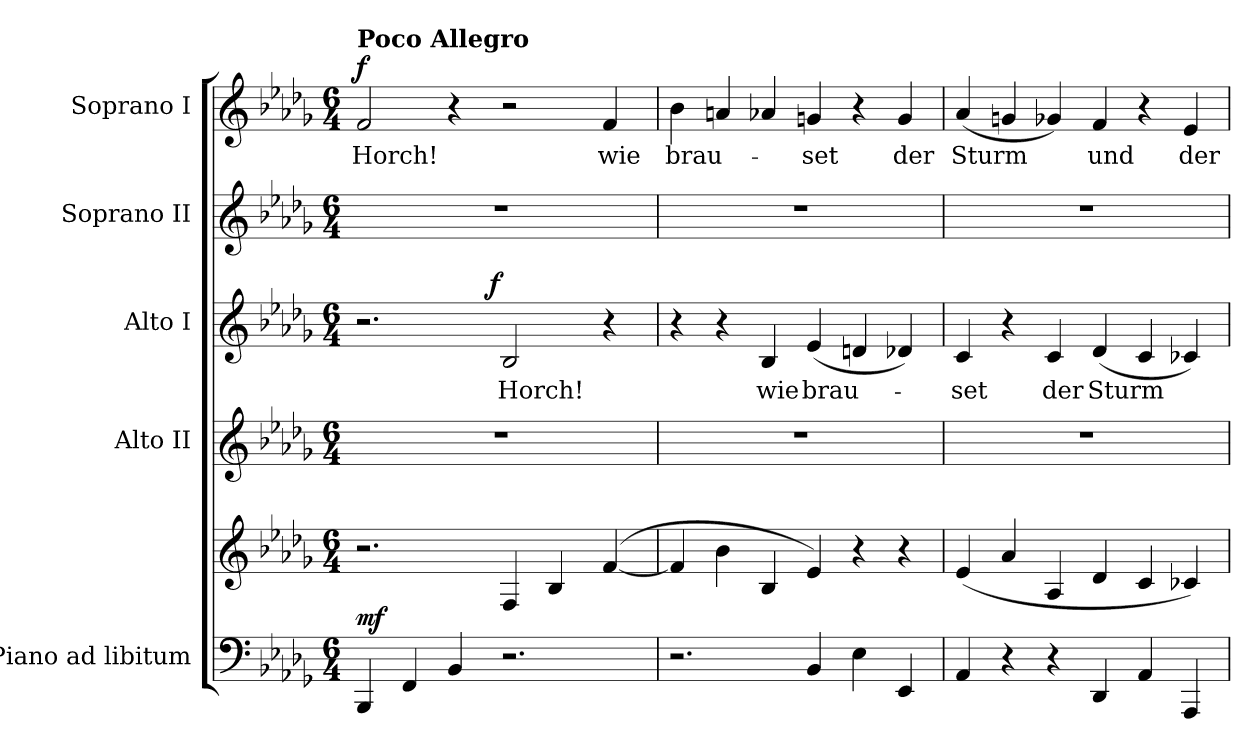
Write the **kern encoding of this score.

**kern	**kern	**dynam	**kern	**kern	**text	**dynam	**kern	**kern	**text	**dynam
*part5	*part5	*part5	*part4	*part3	*part3	*part3	*part2	*part1	*part1	*part1
*staff6	*staff5	*staff5/6	*staff4	*staff3	*staff3	*staff3	*staff2	*staff1	*staff1	*staff1
*I"Piano ad libitum	*	*	*I"Alto II	*I"Alto I	*	*	*I"Soprano II	*I"Soprano I	*	*
*I'Pno	*	*	*	*	*	*	*I'Pno	*I'Pno	*	*
*clefF4	*clefG2	*	*clefG2	*clefG2	*	*	*clefG2	*clefG2	*	*
*k[b-e-a-d-g-]	*k[b-e-a-d-g-]	*	*k[b-e-a-d-g-]	*k[b-e-a-d-g-]	*	*	*k[b-e-a-d-g-]	*k[b-e-a-d-g-]	*	*
*b-:	*b-:	*	*b-:	*b-:	*	*	*b-:	*b-:	*	*
*M6/4	*M6/4	*	*M6/4	*M6/4	*	*	*M6/4	*M6/4	*	*
=1	=1	=1	=1	=1	=1	=1	=1	=1	=1	=1
!	!	!	!	!	!	!	!	!LO:TX:a:B:t=Poco Allegro	!	!
!	!	!LO:DY:a=2	!	!	!	!	!	!	!	!LO:DY:a
*	*	*	*	*^	*	*	*	*	*	*
(4BBB-/	2.r	mf	1.r	2.r	2ryy	.	.	1.r	2f/	Horch!	f
4FF/	.	.	.	.	.	.	.	.	.	.	.
4BB-/	.	.	.	.	8..ryy	.	.	.	4r	.	.
!	!	!	!	!	!	!	!LO:DY:a	!	!	!	!
.	.	.	.	.	2ryy	.	f	.	.	.	.
2.r	4F/	.	.	2B-/	.	Horch!	.	.	2r	.	.
.	4B-/	.	.	.	.	.	.	.	.	.	.
.	.	.	.	.	4ryy	.	.	.	.	.	.
.	([4f/	.	.	4r	.	.	.	.	4f/	wie	.
.	.	.	.	.	32ryy	.	.	.	.	.	.
*	*	*	*	*v	*v	*	*	*	*	*	*
=2	=2	=2	=2	=2	=2	=2	=2	=2	=2	=2
2.r	4f/]	.	1.r	4r	.	.	1.r	4b-\	brau-	.
.	4b-\	.	.	4r	.	.	.	4an/	.	.
.	4B-/	.	.	4B-/	wie	.	.	4a-X/	.	.
4BB-/	4e-/)	.	.	(4e-/	brau-	.	.	4gn/	-set	.
4E-\	4r	.	.	4dn/	.	.	.	4r	.	.
4EE-/	4r	.	.	4d-X/)	.	.	.	4g/	der	.
=3	=3	=3	=3	=3	=3	=3	=3	=3	=3	=3
4AA-/	(4e-/	.	1.r	4c/	-set	.	1.r	(4a-/	Sturm	.
4r	4a-/	.	.	4r	.	.	.	4gn/	.	.
4r	4A-/	.	.	4c/	der	.	.	4g-X/)	.	.
4DD-/	4d-/	.	.	(4d-/	Sturm	.	.	4f/	und	.
4AA-/	4c/	.	.	4c/	.	.	.	4r	.	.
4AAA-/	4c-X/)	.	.	4c-X/)	.	.	.	4e-/	der	.
=	=	=	=	=	=	=	=	=	=	=
*-	*-	*-	*-	*-	*-	*-	*-	*-	*-	*-
